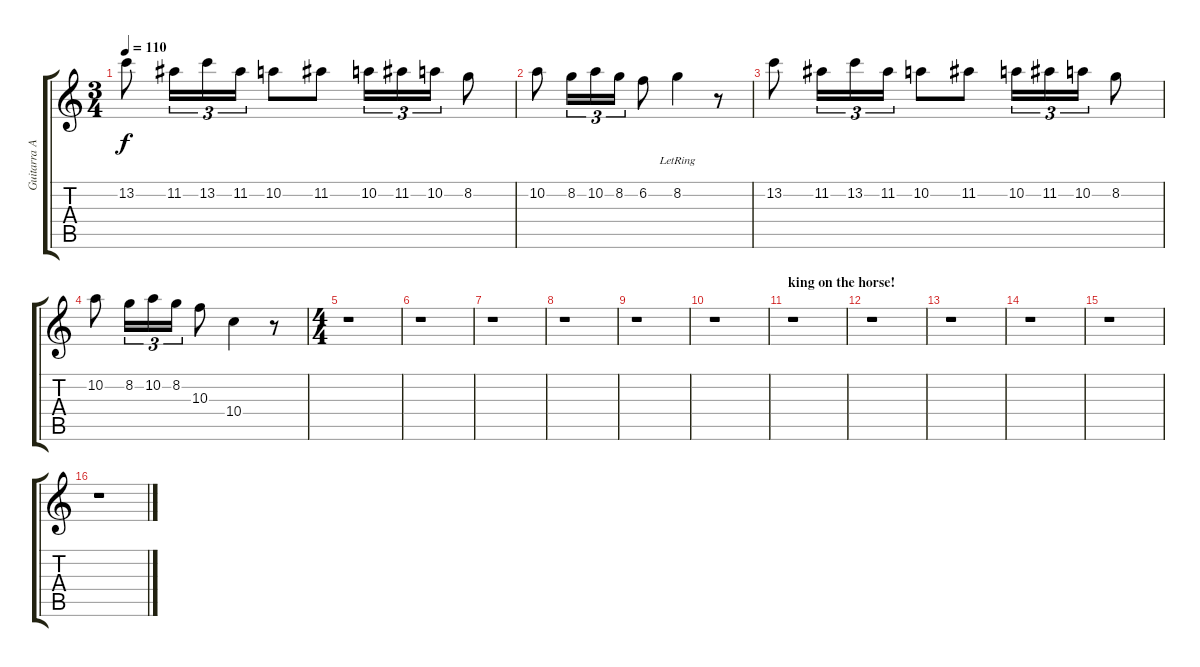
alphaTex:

\track ("Guitarra Acustica" "Guitarra A") {instrument acousticguitarnylon}
\staff {score tabs}
\tuning (E4 B3 G3 D3 A2 E2) {hide}
\ts (3 4)
\tempo 110
\clef g2
\ks c
13.2.8{dy f} 11.2.16{tu (3 2)} 13.2.16{tu (3 2)} 11.2.16{tu (3 2)} 10.2.8 11.2.8 10.2.16{tu (3 2)} 11.2.16{tu (3 2)} 10.2.16{tu (3 2)} 8.2.8 |
10.2.8 8.2.16{tu (3 2)} 10.2.16{tu (3 2)} 8.2.16{tu (3 2)} 6.2.8 8.2{lr}.4 r.8 |
13.2.8 11.2.16{tu (3 2)} 13.2.16{tu (3 2)} 11.2.16{tu (3 2)} 10.2.8 11.2.8 10.2.16{tu (3 2)} 11.2.16{tu (3 2)} 10.2.16{tu (3 2)} 8.2.8 |
10.2.8 8.2.16{tu (3 2)} 10.2.16{tu (3 2)} 8.2.16{tu (3 2)} 10.3.8 10.4.4 r.8 |
\ts (4 4)
r.1 |
r.1 |
r.1 |
r.1 |
r.1 |
r.1 |
\section ("" "king on the horse!")
r.1 |
r.1 |
r.1 |
r.1 |
r.1 |
r.1
